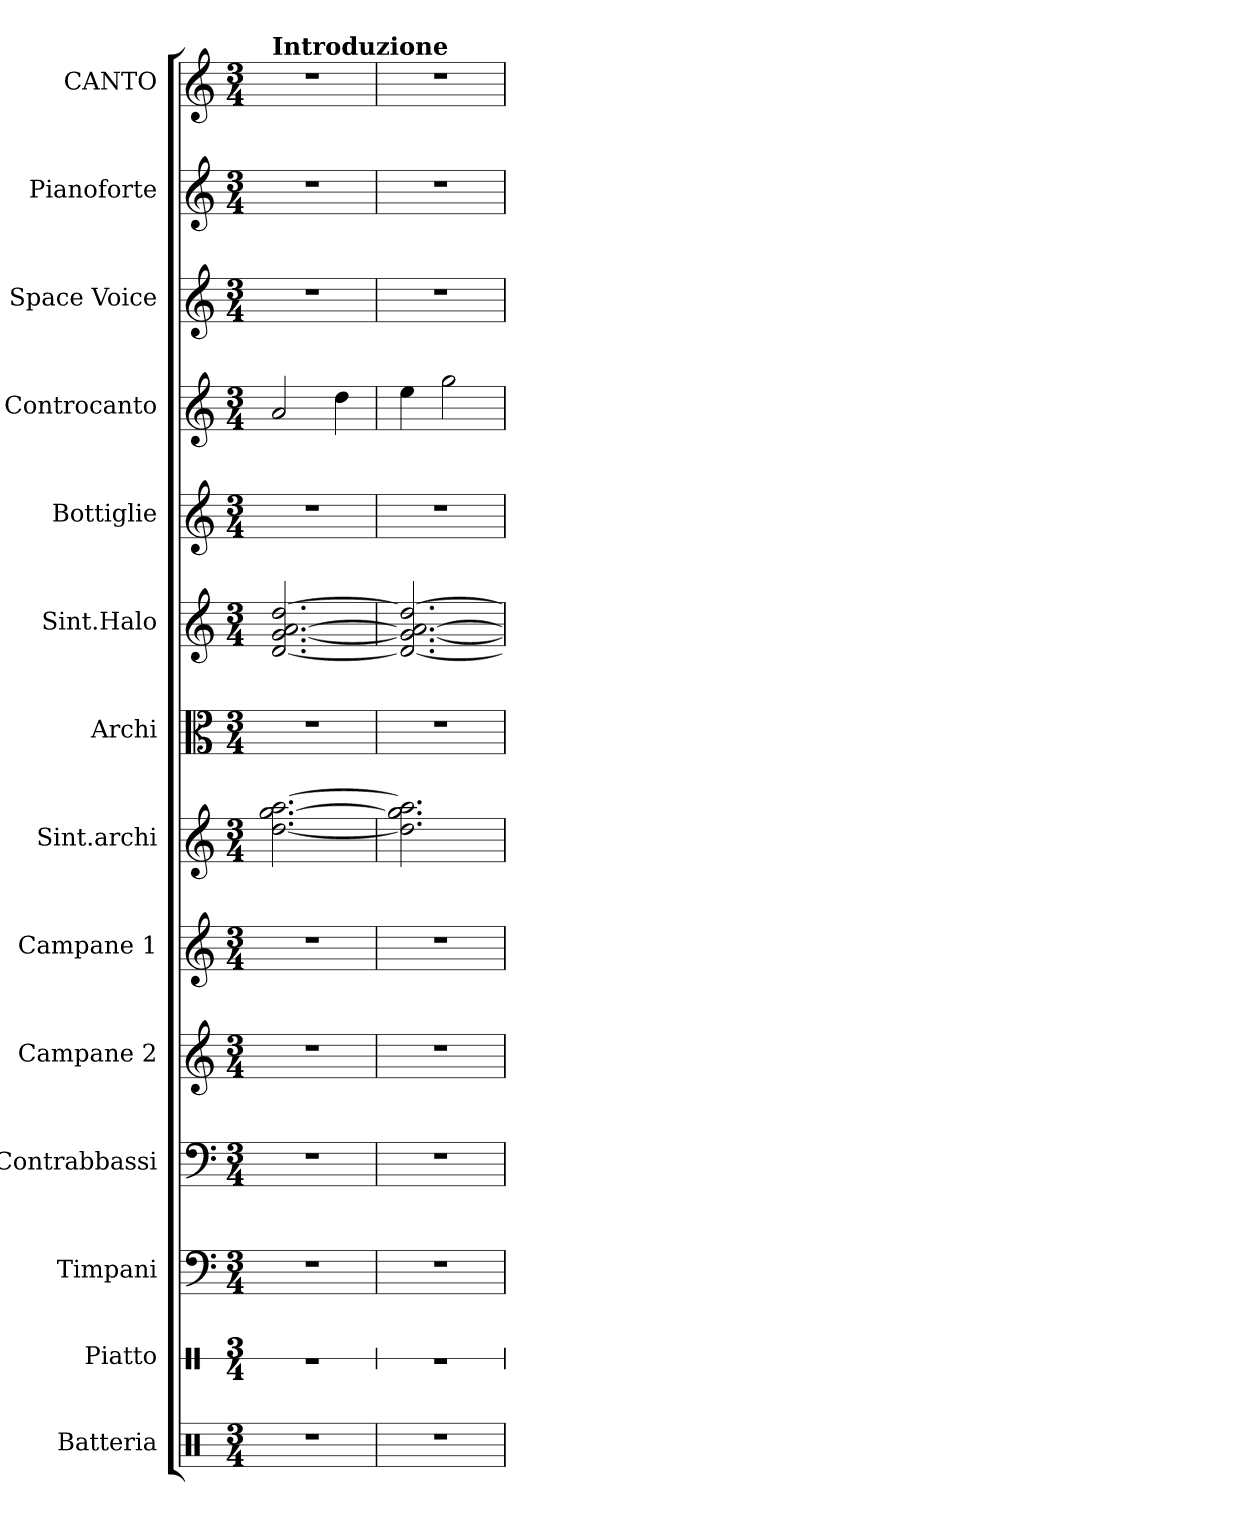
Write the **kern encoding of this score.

**kern	**kern	**kern	**kern	**kern	**kern	**kern	**kern	**kern	**kern	**kern	**kern	**kern	**kern
*part14	*part13	*part12	*part11	*part10	*part9	*part8	*part7	*part6	*part5	*part4	*part3	*part2	*part1
*staff14	*staff13	*staff12	*staff11	*staff10	*staff9	*staff8	*staff7	*staff6	*staff5	*staff4	*staff3	*staff2	*staff1
*I"Batteria	*I"Piatto	*I"Timpani	*I"Contrabbassi	*I"Campane 2	*I"Campane 1	*I"Sint.archi	*I"Archi	*I"Sint.Halo	*I"Bottiglie	*I"Controcanto	*I"Space Voice	*I"Pianoforte	*I"CANTO
*I'Batt	*I'Pt	*I'Timp	*I'Cb	*I'Camp	*I'Camp	*I'S.ar	*I'Ar	*I'Halo	*I'Bt	*I'c.cnt	*	*I'Pf	*
*	*stria1	*	*	*	*	*	*	*	*	*	*	*	*
*clefX	*clefX	*clefF4	*clefF4	*clefG2	*clefG2	*clefG2	*clefC3	*clefG2	*clefG2	*clefG2	*clefG2	*clefG2	*clefG2
*	*	*	*ITrd7c12	*	*	*	*	*	*	*	*	*	*
*k[]	*k[]	*k[]	*k[]	*k[]	*k[]	*k[]	*k[]	*k[]	*k[]	*k[]	*k[]	*k[]	*k[]
*M3/4	*M3/4	*M3/4	*M3/4	*M3/4	*M3/4	*M3/4	*M3/4	*M3/4	*M3/4	*M3/4	*M3/4	*M3/4	*M3/4
*MM63	*MM63	*MM63	*MM63	*MM63	*MM63	*MM63	*MM63	*MM63	*MM63	*MM63	*MM63	*MM63	*MM63
=1	=1	=1	=1	=1	=1	=1	=1	=1	=1	=1	=1	=1	=1
!	!	!	!	!	!	!	!	!	!	!	!	!	!LO:TX:a:B:t=Introduzione
2.r	2.r	2.r	2.r	2.r	2.r	[2.dd\ [2.gg\ [2.aa\	2.r	[2.d/ [2.g/ [2.a/ [2.dd/	2.r	2a/	2.r	2.r	2.r
.	.	.	.	.	.	.	.	.	.	4dd\	.	.	.
=2	=2	=2	=2	=2	=2	=2	=2	=2	=2	=2	=2	=2	=2
2.r	2.r	2.r	2.r	2.r	2.r	2.dd\] 2.gg\] 2.aa\]	2.r	2.d/_ 2.g/_ 2.a/_ 2.dd/_	2.r	4ee\	2.r	2.r	2.r
.	.	.	.	.	.	.	.	.	.	2gg\	.	.	.
=	=	=	=	=	=	=	=	=	=	=	=	=	=
*-	*-	*-	*-	*-	*-	*-	*-	*-	*-	*-	*-	*-	*-
